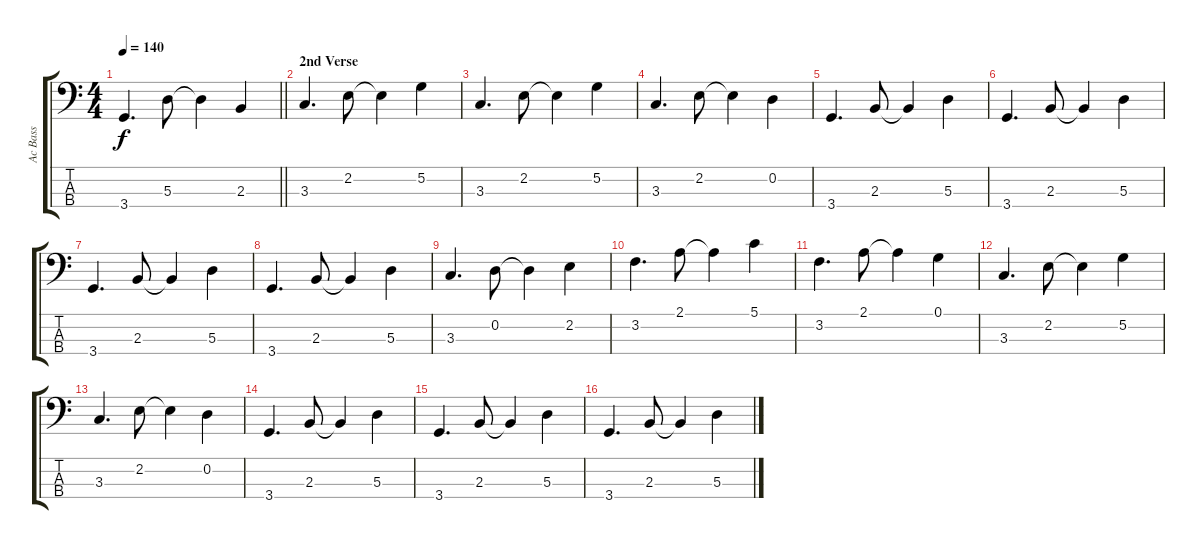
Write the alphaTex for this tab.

\track ("Ac Bass" "Ac Bass") {instrument acousticbass}
\staff {score tabs}
\tuning (G2 D2 A1 E1) {hide}
\ts (4 4)
\tempo 140
\clef f4
\barLineRight lightlight
\ks c
3.4.4{d dy f} 5.3.8 5.3{t}.4 2.3.4 |
\section ("" "2nd Verse")
3.3.4{d} 2.2.8 2.2{t}.4 5.2.4 |
3.3.4{d} 2.2.8 2.2{t}.4 5.2.4 |
3.3.4{d} 2.2.8 2.2{t}.4 0.2.4 |
3.4.4{d} 2.3.8 2.3{t}.4 5.3.4 |
3.4.4{d} 2.3.8 2.3{t}.4 5.3.4 |
3.4.4{d} 2.3.8 2.3{t}.4 5.3.4 |
3.4.4{d} 2.3.8 2.3{t}.4 5.3.4 |
3.3.4{d} 0.2.8 0.2{t}.4 2.2.4 |
3.2.4{d} 2.1.8 2.1{t}.4 5.1.4 |
3.2.4{d} 2.1.8 2.1{t}.4 0.1.4 |
3.3.4{d} 2.2.8 2.2{t}.4 5.2.4 |
3.3.4{d} 2.2.8 2.2{t}.4 0.2.4 |
3.4.4{d} 2.3.8 2.3{t}.4 5.3.4 |
3.4.4{d} 2.3.8 2.3{t}.4 5.3.4 |
3.4.4{d} 2.3.8 2.3{t}.4 5.3.4
